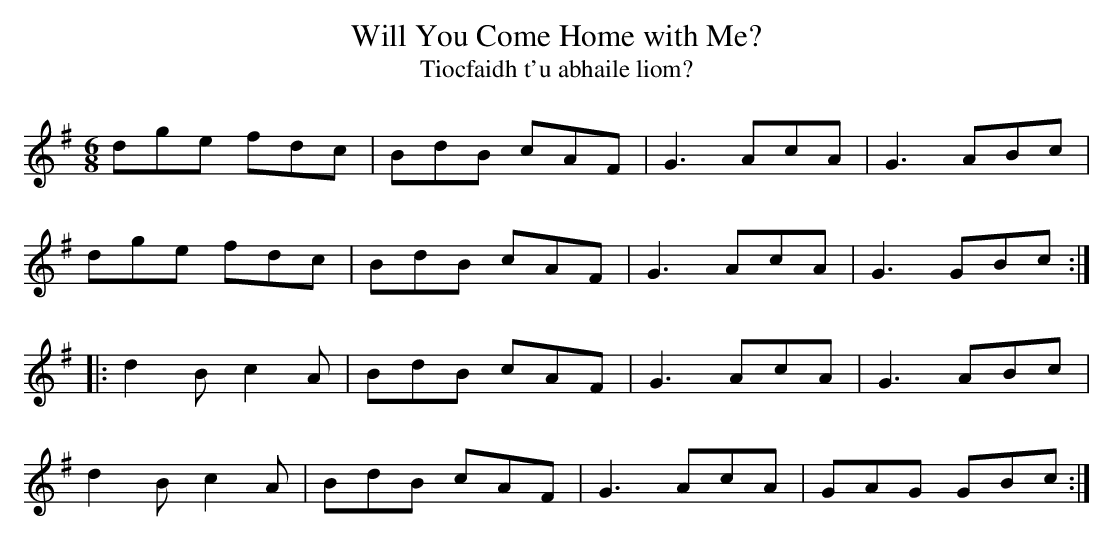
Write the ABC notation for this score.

X:1
T:Will You Come Home with Me?
T:Tiocfaidh t'u abhaile liom?
M:6/8
K:G
dge fdc|BdB cAF|G3 AcA|G3 ABc|
dge fdc|BdB cAF|G3 AcA|G3 GBc:|
|:d2B c2A|BdB cAF|G3 AcA|G3 ABc|
d2B c2A|BdB cAF|G3 AcA|GAG GBc:|
